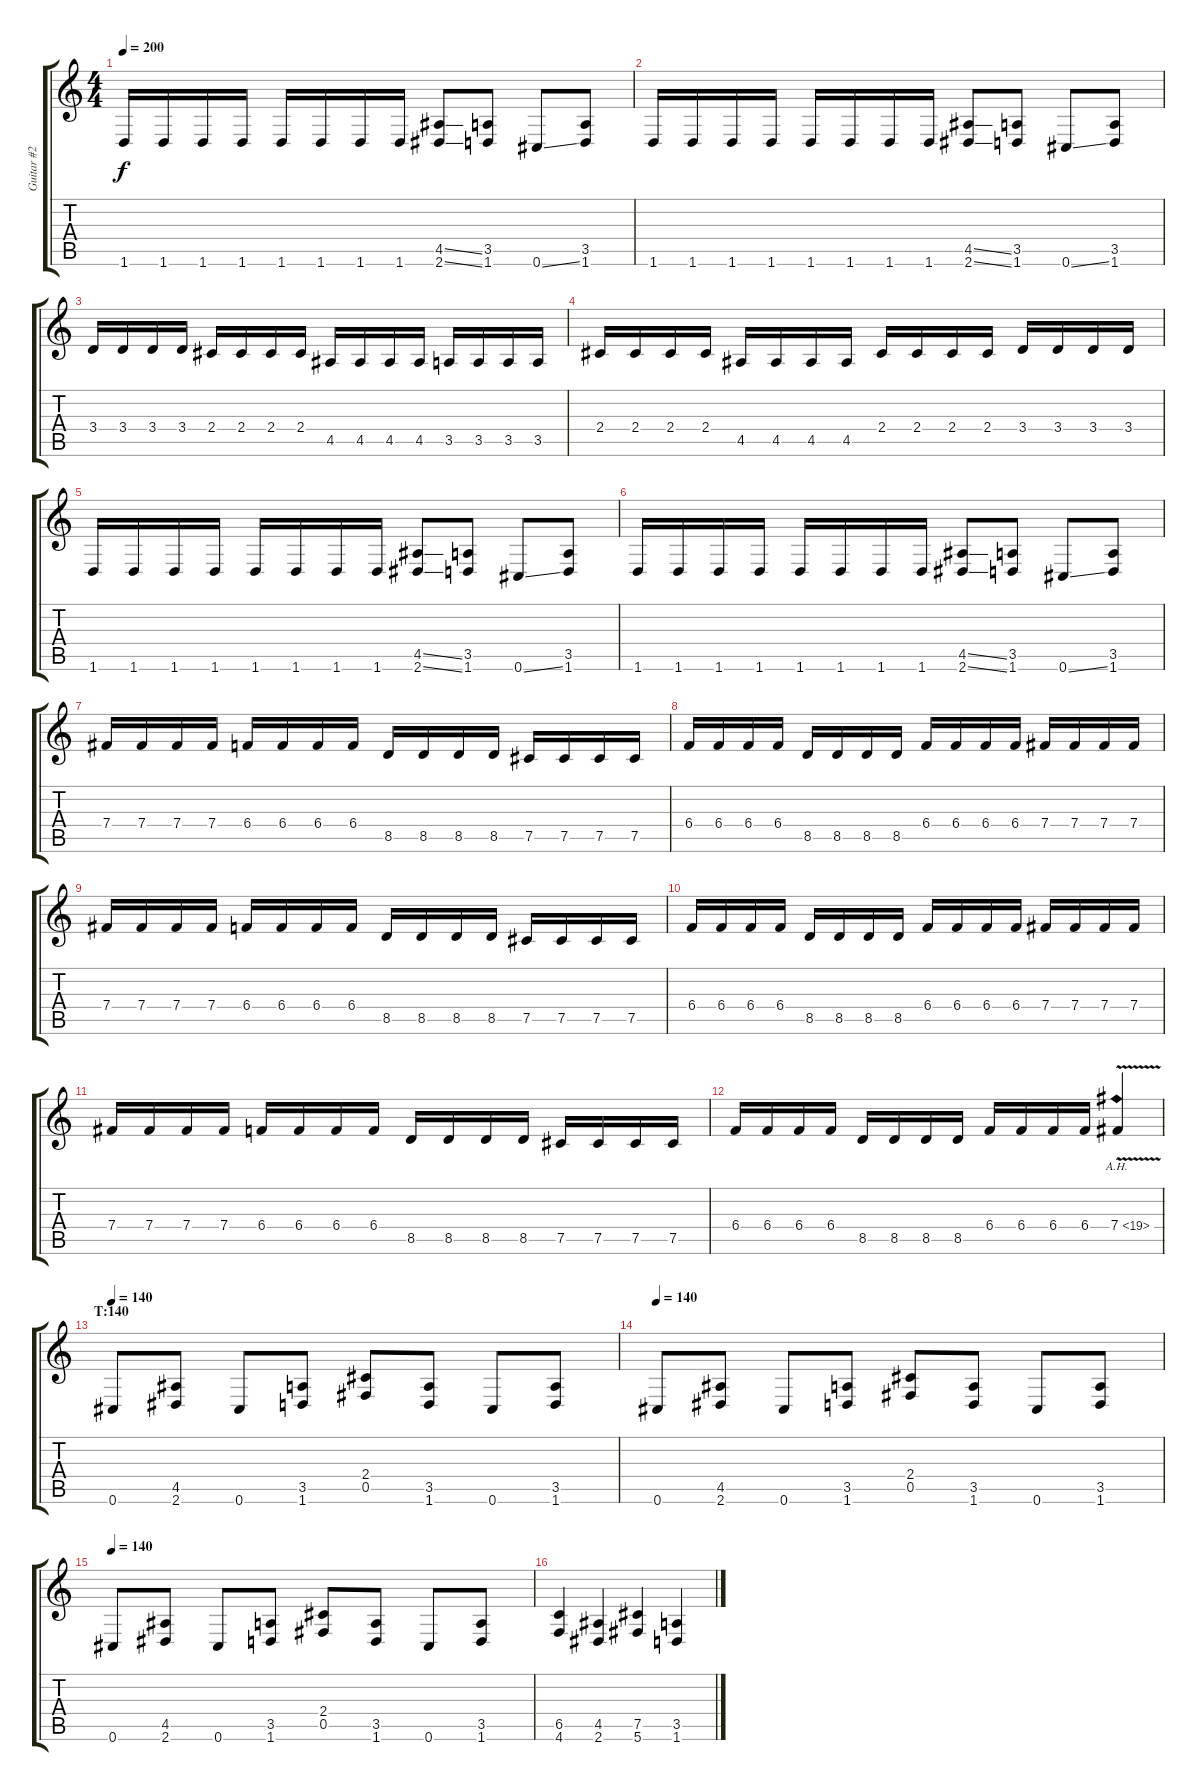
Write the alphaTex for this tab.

\track ("Guitar #2" "Guitar #2") {instrument distortionguitar}
\staff {score tabs}
\tuning (Db4 Ab3 E3 B2 Gb2 Db2) {hide}
\ts (4 4)
\tempo 200
\clef g2
\ks c
1.6.16{dy f} 1.6.16 1.6.16 1.6.16 1.6.16 1.6.16 1.6.16 1.6.16 (4.5{ss} 2.6{ss}).8 (3.5 1.6).8 0.6{ss}.8 (3.5 1.6).8 |
1.6.16 1.6.16 1.6.16 1.6.16 1.6.16 1.6.16 1.6.16 1.6.16 (4.5{ss} 2.6{ss}).8 (3.5 1.6).8 0.6{ss}.8 (3.5 1.6).8 |
3.4.16 3.4.16 3.4.16 3.4.16 2.4.16 2.4.16 2.4.16 2.4.16 4.5.16 4.5.16 4.5.16 4.5.16 3.5.16 3.5.16 3.5.16 3.5.16 |
2.4.16 2.4.16 2.4.16 2.4.16 4.5.16 4.5.16 4.5.16 4.5.16 2.4.16 2.4.16 2.4.16 2.4.16 3.4.16 3.4.16 3.4.16 3.4.16 |
1.6.16 1.6.16 1.6.16 1.6.16 1.6.16 1.6.16 1.6.16 1.6.16 (4.5{ss} 2.6{ss}).8 (3.5 1.6).8 0.6{ss}.8 (3.5 1.6).8 |
1.6.16 1.6.16 1.6.16 1.6.16 1.6.16 1.6.16 1.6.16 1.6.16 (4.5{ss} 2.6{ss}).8 (3.5 1.6).8 0.6{ss}.8 (3.5 1.6).8 |
7.4.16 7.4.16 7.4.16 7.4.16 6.4.16 6.4.16 6.4.16 6.4.16 8.5.16 8.5.16 8.5.16 8.5.16 7.5.16 7.5.16 7.5.16 7.5.16 |
6.4.16 6.4.16 6.4.16 6.4.16 8.5.16 8.5.16 8.5.16 8.5.16 6.4.16 6.4.16 6.4.16 6.4.16 7.4.16 7.4.16 7.4.16 7.4.16 |
7.4.16 7.4.16 7.4.16 7.4.16 6.4.16 6.4.16 6.4.16 6.4.16 8.5.16 8.5.16 8.5.16 8.5.16 7.5.16 7.5.16 7.5.16 7.5.16 |
6.4.16 6.4.16 6.4.16 6.4.16 8.5.16 8.5.16 8.5.16 8.5.16 6.4.16 6.4.16 6.4.16 6.4.16 7.4.16 7.4.16 7.4.16 7.4.16 |
7.4.16 7.4.16 7.4.16 7.4.16 6.4.16 6.4.16 6.4.16 6.4.16 8.5.16 8.5.16 8.5.16 8.5.16 7.5.16 7.5.16 7.5.16 7.5.16 |
6.4.16 6.4.16 6.4.16 6.4.16 8.5.16 8.5.16 8.5.16 8.5.16 6.4.16 6.4.16 6.4.16 6.4.16 7.4{ah 12 v}.4 |
\section ("" "T:140")
\tempo 140
0.6.8 (4.5 2.6).8 0.6.8 (3.5 1.6).8 (2.4 0.5).8 (3.5 1.6).8 0.6.8 (3.5 1.6).8 |
\tempo 140
0.6.8 (4.5 2.6).8 0.6.8 (3.5 1.6).8 (2.4 0.5).8 (3.5 1.6).8 0.6.8 (3.5 1.6).8 |
\tempo 140
0.6.8 (4.5 2.6).8 0.6.8 (3.5 1.6).8 (2.4 0.5).8 (3.5 1.6).8 0.6.8 (3.5 1.6).8 |
(6.5 4.6).4 (4.5 2.6).4 (7.5 5.6).4 (3.5 1.6).4
